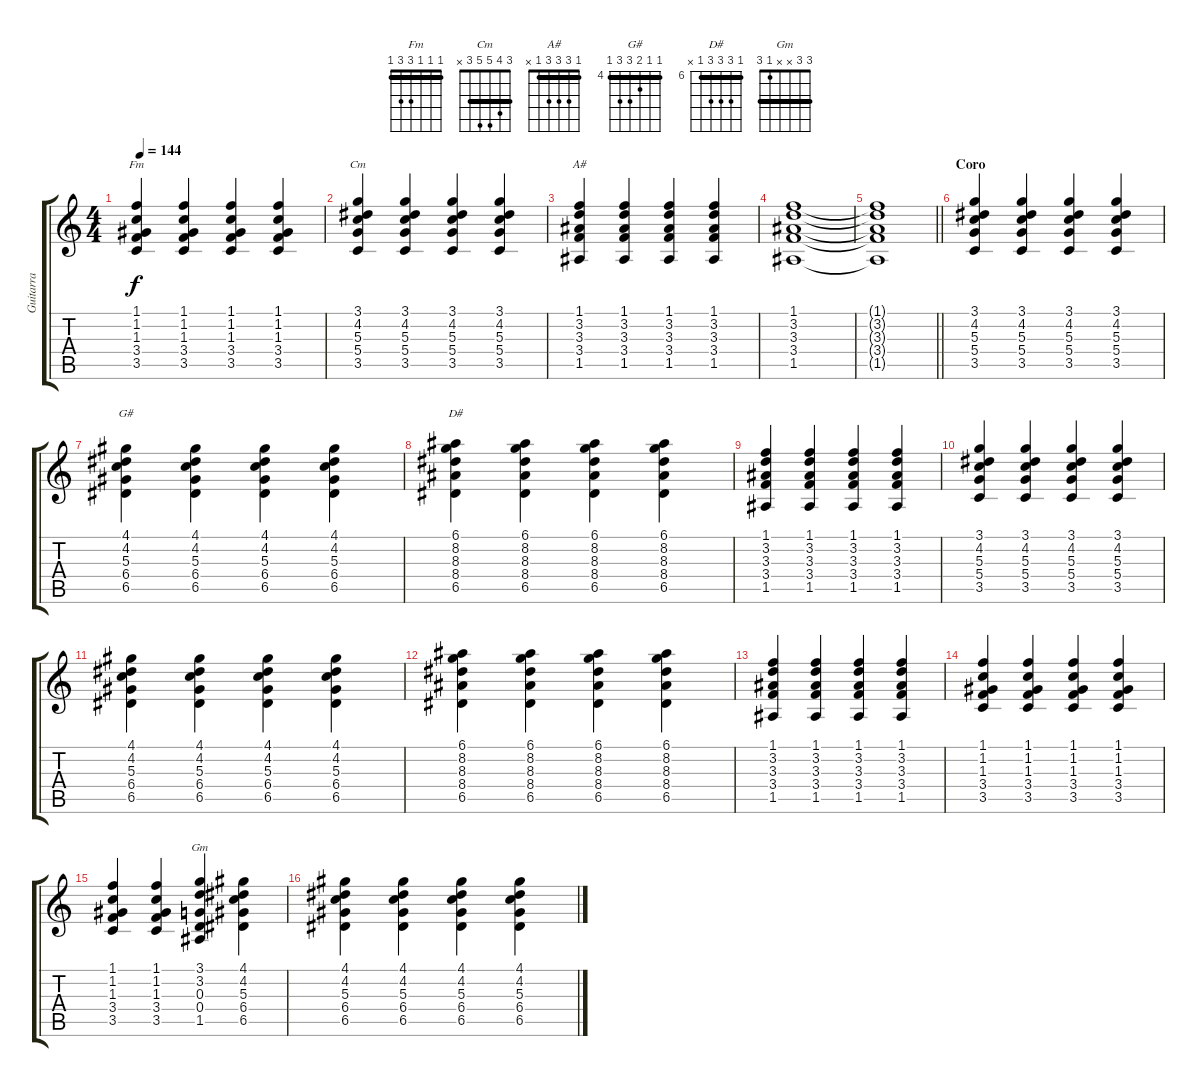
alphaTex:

\track ("Guitarra" "Guitarra") {instrument acousticguitarnylon}
\staff {score tabs}
\tuning (E4 B3 G3 D3 A2 E2) {hide}
\chord ("Fm" 1 1 1 3 3 1) {barre 1}
\chord ("Cm" 3 4 5 5 3 x) {barre 3}
\chord ("A#" 1 3 3 3 1 x) {barre 1}
\chord ("G#" 4 4 5 6 6 4) {firstfret 4 barre 4}
\chord ("D#" 6 8 8 8 6 x) {firstfret 6 barre 6}
\chord ("Gm" 3 3 x x 1 3) {barre 3}
\ts (4 4)
\tempo 144
\clef g2
\ks c
(1.1 1.2 1.3 3.4 3.5).4{ch "Fm" dy f} (1.1 1.2 1.3 3.4 3.5).4 (1.1 1.2 1.3 3.4 3.5).4 (1.1 1.2 1.3 3.4 3.5).4 |
(3.1 4.2 5.3 5.4 3.5).4{ch "Cm"} (3.1 4.2 5.3 5.4 3.5).4 (3.1 4.2 5.3 5.4 3.5).4 (3.1 4.2 5.3 5.4 3.5).4 |
(1.1 3.2 3.3 3.4 1.5).4{ch "A#"} (1.1 3.2 3.3 3.4 1.5).4 (1.1 3.2 3.3 3.4 1.5).4 (1.1 3.2 3.3 3.4 1.5).4 |
(1.1 3.2 3.3 3.4 1.5).1 |
\barLineRight lightlight
(1.1{t} 3.2{t} 3.3{t} 3.4{t} 1.5{t}).1 |
\section ("" "Coro")
(3.1 4.2 5.3 5.4 3.5).4 (3.1 4.2 5.3 5.4 3.5).4 (3.1 4.2 5.3 5.4 3.5).4 (3.1 4.2 5.3 5.4 3.5).4 |
(4.1 4.2 5.3 6.4 6.5).4{ch "G#"} (4.1 4.2 5.3 6.4 6.5).4 (4.1 4.2 5.3 6.4 6.5).4 (4.1 4.2 5.3 6.4 6.5).4 |
(6.1 8.2 8.3 8.4 6.5).4{ch "D#"} (6.1 8.2 8.3 8.4 6.5).4 (6.1 8.2 8.3 8.4 6.5).4 (6.1 8.2 8.3 8.4 6.5).4 |
(1.1 3.2 3.3 3.4 1.5).4 (1.1 3.2 3.3 3.4 1.5).4 (1.1 3.2 3.3 3.4 1.5).4 (1.1 3.2 3.3 3.4 1.5).4 |
(3.1 4.2 5.3 5.4 3.5).4 (3.1 4.2 5.3 5.4 3.5).4 (3.1 4.2 5.3 5.4 3.5).4 (3.1 4.2 5.3 5.4 3.5).4 |
(4.1 4.2 5.3 6.4 6.5).4 (4.1 4.2 5.3 6.4 6.5).4 (4.1 4.2 5.3 6.4 6.5).4 (4.1 4.2 5.3 6.4 6.5).4 |
(6.1 8.2 8.3 8.4 6.5).4 (6.1 8.2 8.3 8.4 6.5).4 (6.1 8.2 8.3 8.4 6.5).4 (6.1 8.2 8.3 8.4 6.5).4 |
(1.1 3.2 3.3 3.4 1.5).4 (1.1 3.2 3.3 3.4 1.5).4 (1.1 3.2 3.3 3.4 1.5).4 (1.1 3.2 3.3 3.4 1.5).4 |
(1.1 1.2 1.3 3.4 3.5).4 (1.1 1.2 1.3 3.4 3.5).4 (1.1 1.2 1.3 3.4 3.5).4 (1.1 1.2 1.3 3.4 3.5).4 |
(1.1 1.2 1.3 3.4 3.5).4 (1.1 1.2 1.3 3.4 3.5).4 (3.1 3.2 0.3 0.4 1.5).4{ch "Gm"} (4.1 4.2 5.3 6.4 6.5).4 |
(4.1 4.2 5.3 6.4 6.5).4 (4.1 4.2 5.3 6.4 6.5).4 (4.1 4.2 5.3 6.4 6.5).4 (4.1 4.2 5.3 6.4 6.5).4
